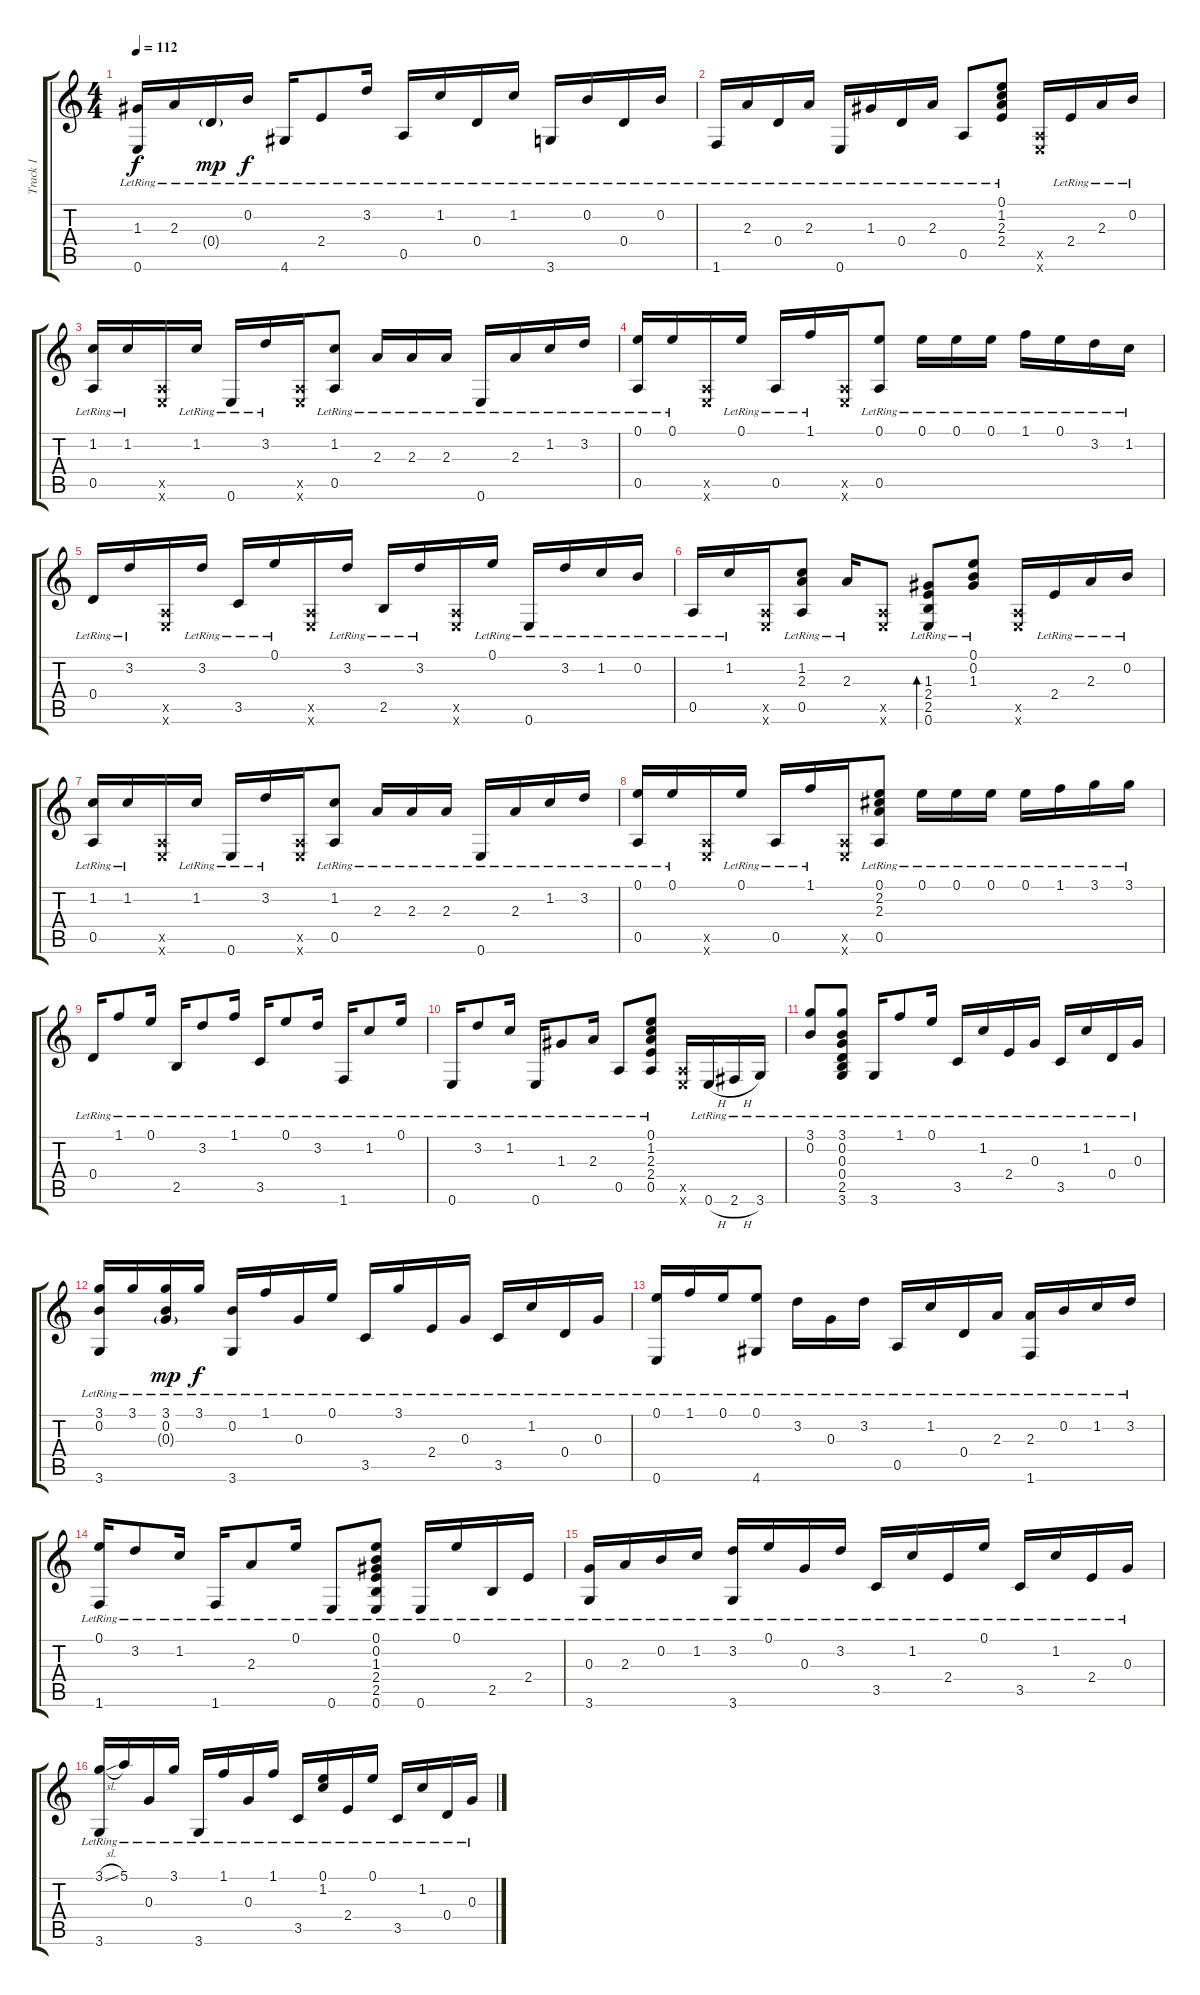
\track ("Track 1" "Track 1") {instrument acousticguitarsteel}
\staff {score tabs}
\tuning (E4 B3 G3 D3 A2 E2) {hide}
\ts (4 4)
\tempo 112
\clef g2
\ks c
(1.3{lr} 0.6{lr}).16{dy f} 2.3{lr}.16 0.4{g lr}.16{dy mp} 0.2{lr}.16{dy f} 4.6{lr}.16 2.4{lr}.8 3.2{lr}.16 0.5{lr}.16 1.2{lr}.16 0.4{lr}.16 1.2{lr}.16 3.6{lr}.16 0.2{lr}.16 0.4{lr}.16 0.2{lr}.16 |
1.6{lr}.16 2.3{lr}.16 0.4{lr}.16 2.3{lr}.16 0.6{lr}.16 1.3{lr}.16 0.4{lr}.16 2.3{lr}.16 0.5{lr}.8 (0.1{lr} 1.2{lr} 2.3{lr} 2.4{lr}).8 (0.5{x} 0.6{x}).16 2.4{lr}.16 2.3{lr}.16 0.2{lr}.16 |
(1.2{lr} 0.5{lr}).16{volume 10} 1.2{lr}.16 (0.5{x} 0.6{x}).16 1.2{lr}.16 0.6{lr}.16 3.2{lr}.16 (0.5{x} 0.6{x}).16 (1.2{lr} 0.5{lr}).8 2.3{lr}.16 2.3{lr}.16 2.3{lr}.16 0.6{lr}.16 2.3{lr}.16 1.2{lr}.16 3.2{lr}.16 |
(0.1{lr} 0.5{lr}).16{volume 13} 0.1{lr}.16 (0.5{x} 0.6{x}).16 0.1{lr}.16 0.5{lr}.16 1.1{lr}.16 (0.5{x} 0.6{x}).16 (0.1{lr} 0.5{lr}).8 0.1{lr}.16 0.1{lr}.16 0.1{lr}.16 1.1{lr}.16 0.1{lr}.16 3.2{lr}.16 1.2{lr}.16 |
0.4{lr}.16 3.2{lr}.16 (0.5{x} 0.6{x}).16 3.2{lr}.16 3.5{lr}.16 0.1{lr}.16 (0.5{x} 0.6{x}).16 3.2{lr}.16 2.5{lr}.16 3.2{lr}.16 (0.5{x} 0.6{x}).16 0.1{lr}.16 0.6{lr}.16 3.2{lr}.16 1.2{lr}.16 0.2{lr}.16 |
0.5{lr}.16 1.2{lr}.16 (0.5{x} 0.6{x}).16 (1.2{lr} 2.3{lr} 0.5{lr}).8 2.3{lr}.16 (0.5{x} 0.6{x}).8 (1.3{lr} 2.4{lr} 2.5{lr} 0.6{lr}).8{bd 60} (0.1{lr} 0.2{lr} 1.3{lr}).8 (0.5{x} 0.6{x}).16 2.4{lr}.16 2.3{lr}.16 0.2{lr}.16 |
(1.2{lr} 0.5{lr}).16 1.2{lr}.16 (0.5{x} 0.6{x}).16 1.2{lr}.16 0.6{lr}.16 3.2{lr}.16 (0.5{x} 0.6{x}).16 (1.2{lr} 0.5{lr}).8 2.3{lr}.16 2.3{lr}.16 2.3{lr}.16 0.6{lr}.16 2.3{lr}.16 1.2{lr}.16 3.2{lr}.16 |
(0.1{lr} 0.5{lr}).16 0.1{lr}.16 (0.5{x} 0.6{x}).16 0.1{lr}.16 0.5{lr}.16 1.1{lr}.16 (0.5{x} 0.6{x}).16 (0.1{lr} 2.2{lr} 2.3{lr} 0.5{lr}).8 0.1{lr}.16 0.1{lr}.16 0.1{lr}.16 0.1{lr}.16 1.1{lr}.16 3.1{lr}.16 3.1{lr}.16 |
0.4{lr}.16 1.1{lr}.8 0.1{lr}.16 2.5{lr}.16 3.2{lr}.8 1.1{lr}.16 3.5{lr}.16 0.1{lr}.8 3.2{lr}.16 1.6{lr}.16 1.2{lr}.8 0.1{lr}.16 |
0.6{lr}.16 3.2{lr}.8 1.2{lr}.16 0.6{lr}.16 1.3{lr}.8 2.3{lr}.16 0.5{lr}.8 (0.1{lr} 1.2{lr} 2.3{lr} 2.4{lr} 0.5{lr}).8 (0.5{x} 0.6{x}).16 0.6{h lr}.16 2.6{h lr}.16 3.6{lr}.16 |
(3.1{lr} 0.2{lr}).8 (3.1{lr} 0.2{lr} 0.3{lr} 0.4{lr} 2.5{lr} 3.6{lr}).8 3.6{lr}.16 1.1{lr}.8 0.1{lr}.16 3.5{lr}.16 1.2{lr}.16 2.4{lr}.16 0.3{lr}.16 3.5{lr}.16 1.2{lr}.16 0.4{lr}.16 0.3{lr}.16 |
(3.1{lr} 0.2{lr} 3.6{lr}).16 3.1{lr}.16 (3.1{lr} 0.2{lr} 0.3{g lr}).16{dy mp} 3.1{lr}.16{dy f} (0.2{lr} 3.6{lr}).16 1.1{lr}.16 0.3{lr}.16 0.1{lr}.16 3.5{lr}.16 3.1{lr}.16 2.4{lr}.16 0.3{lr}.16 3.5{lr}.16 1.2{lr}.16 0.4{lr}.16 0.3{lr}.16 |
(0.1{lr} 0.6{lr}).16 1.1{lr}.16 0.1{lr}.16 (0.1{lr} 4.6{lr}).8 3.2{lr}.16 0.3{lr}.16 3.2{lr}.16 0.5{lr}.16 1.2{lr}.16 0.4{lr}.16 2.3{lr}.16 (2.3{lr} 1.6{lr}).16 0.2{lr}.16 1.2{lr}.16 3.2{lr}.16 |
(0.1{lr} 1.6{lr}).16 3.2{lr}.8 1.2{lr}.16 1.6{lr}.16 2.3{lr}.8 0.1{lr}.16 0.6{lr}.8 (0.1{lr} 0.2{lr} 1.3{lr} 2.4{lr} 2.5{lr} 0.6{lr}).8 0.6{lr}.16 0.1{lr}.16 2.5{lr}.16 2.4{lr}.16 |
(0.3{lr} 3.6{lr}).16 2.3{lr}.16 0.2{lr}.16 1.2{lr}.16 (3.2{lr} 3.6{lr}).16 0.1{lr}.16 0.3{lr}.16 3.2{lr}.16 3.5{lr}.16 1.2{lr}.16 2.4{lr}.16 0.1{lr}.16 3.5{lr}.16 1.2{lr}.16 2.4{lr}.16 0.3{lr}.16 |
(3.1{sl lr} 3.6{lr}).16 5.1{lr}.16 0.3{lr}.16 3.1{lr}.16 3.6{lr}.16 1.1{lr}.16 0.3{lr}.16 1.1{lr}.16 3.5{lr}.16 (0.1{lr} 1.2{lr}).16 2.4{lr}.16 0.1{lr}.16 3.5{lr}.16 1.2{lr}.16 0.4{lr}.16 0.3{lr}.16
